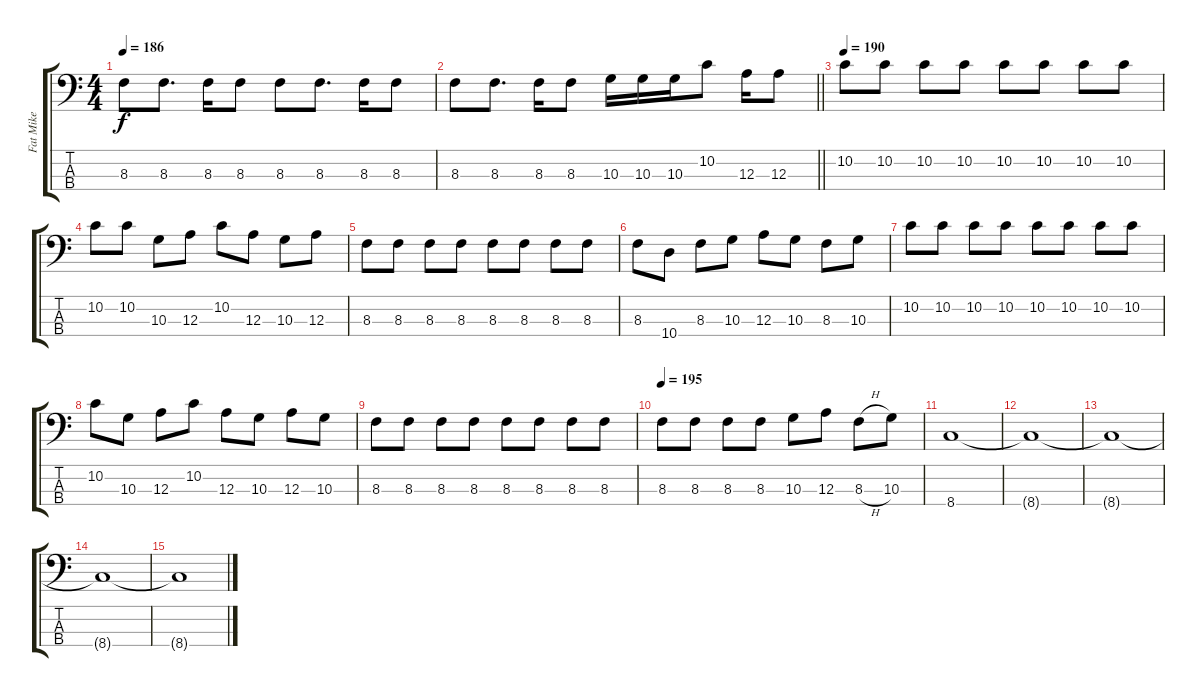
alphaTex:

\track ("Fat Mike" "Fat Mike") {instrument electricbasspick}
\staff {score tabs}
\tuning (G2 D2 A1 E1) {hide}
\ts (4 4)
\tempo 186
\clef f4
\ks c
8.3.8{dy f} 8.3.8{d} 8.3.16 8.3.8 8.3.8 8.3.8{d} 8.3.16 8.3.8 |
\barLineRight lightlight
8.3.8 8.3.8{d} 8.3.16 8.3.8 10.3.16 10.3.16 10.3.16 10.2.8 12.3.16 12.3.8 |
\section ("" "")
\tempo 190
10.2.8 10.2.8 10.2.8 10.2.8 10.2.8 10.2.8 10.2.8 10.2.8 |
10.2.8 10.2.8 10.3.8 12.3.8 10.2.8 12.3.8 10.3.8 12.3.8 |
8.3.8 8.3.8 8.3.8 8.3.8 8.3.8 8.3.8 8.3.8 8.3.8 |
8.3.8 10.4.8 8.3.8 10.3.8 12.3.8 10.3.8 8.3.8 10.3.8 |
10.2.8 10.2.8 10.2.8 10.2.8 10.2.8 10.2.8 10.2.8 10.2.8 |
10.2.8 10.3.8 12.3.8 10.2.8 12.3.8 10.3.8 12.3.8 10.3.8 |
8.3.8 8.3.8 8.3.8 8.3.8 8.3.8 8.3.8 8.3.8 8.3.8 |
\tempo 195
8.3.8 8.3.8 8.3.8 8.3.8 10.3.8 12.3.8 8.3{h}.8 10.3.8 |
8.4.1 |
8.4{t}.1 |
8.4{t}.1 |
8.4{t}.1 |
8.4{t}.1
